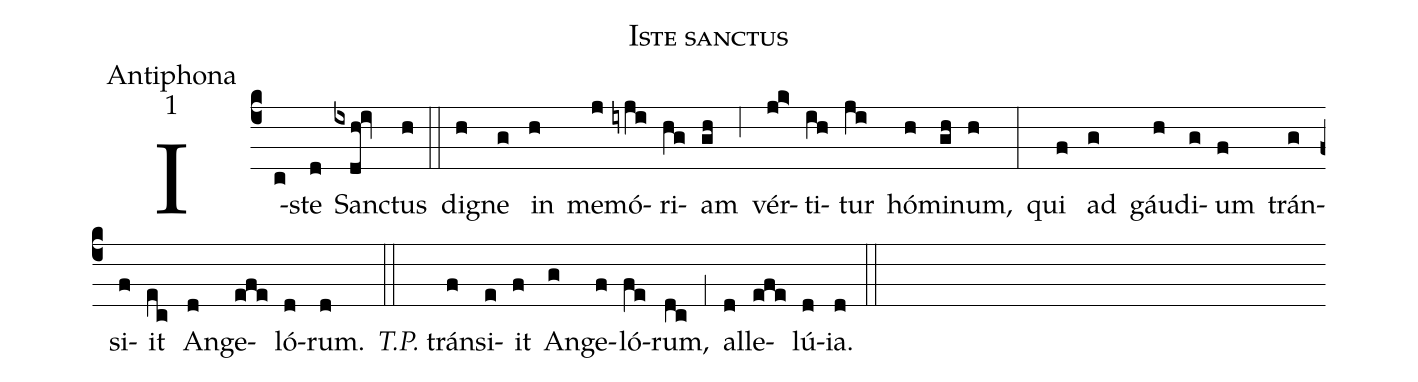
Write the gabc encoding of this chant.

name:Iste sanctus;
office-part:Antiphona;
mode:1;
%%
(c4) I(c)ste(d) San(ixdh!iv)ctus(h) (::)
di(h)gne(g) in(h) me(j)mó(iyji)ri(hg)am(gh) (,6) vér(jk>)ti(ih)tur(ji) hó(h)mi(gh)num,(h) (:)
qui(f) ad(g) gáu(h)di(g)um(f) trán(g)si(f)it(ec) An(d)ge(efe)ló(d)rum.(d) (::) <i>T.P.</i> trán(f)si(e)it(f) An(g)ge(f)ló(fe)rum,(dc) (,1) al(d)le(efe)lú(d)ia.(d) (::)
